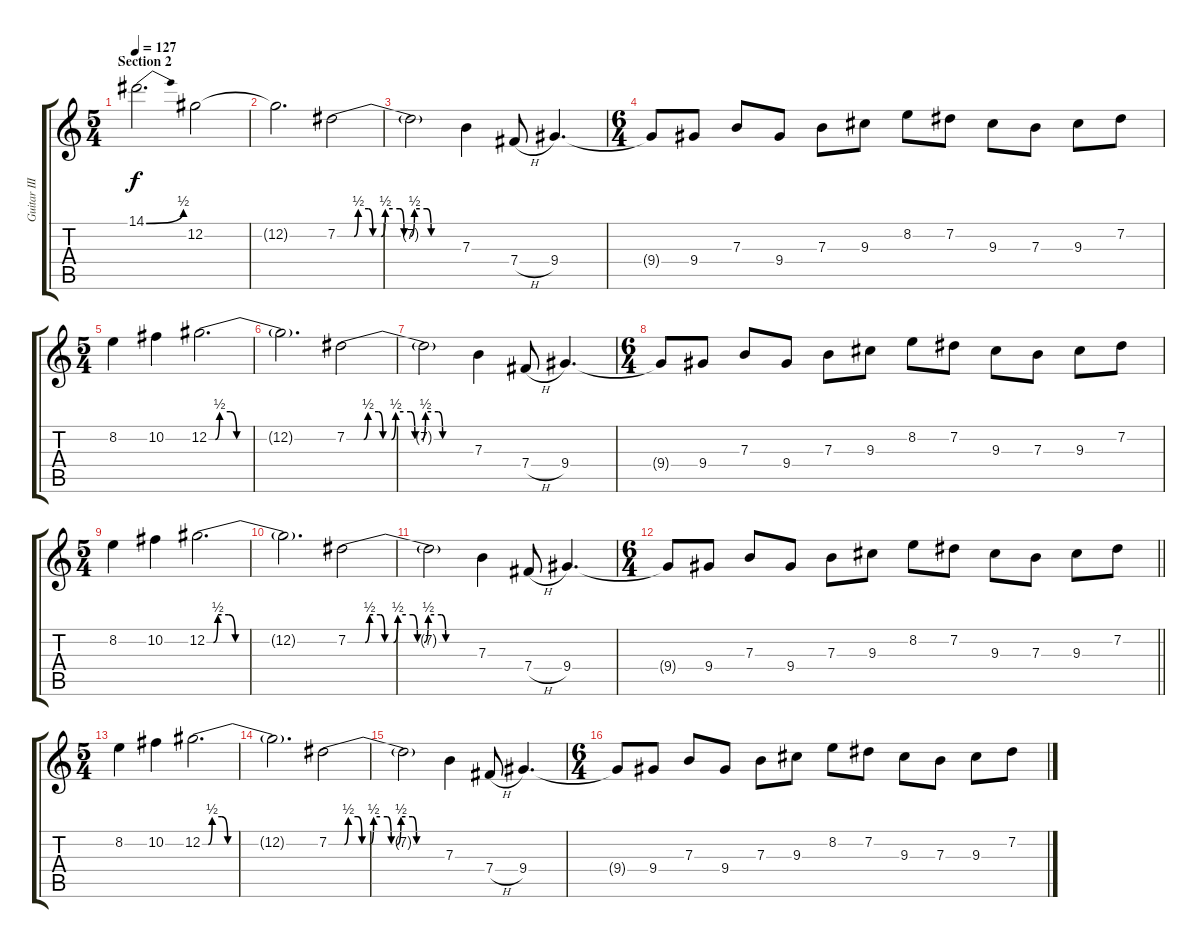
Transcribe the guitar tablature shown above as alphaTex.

\track ("Guitar III Delay 3" "Guitar III") {instrument distortionguitar}
\staff {score tabs}
\tuning (Db4 Ab3 E3 B2 Gb2 Db2) {hide}
\ts (5 4)
\section ("" "Section 2")
\tempo 127
\clef g2
\ks c
14.1{be (bend 0 0 60 2)}.2{d dy f} 12.2.2 |
12.2{t}.2{d} 7.2{be (custom 0 0 8 0 10 2 15 2 17 0 21 0 23 2 30 2 32 0 35 0 37 2 43 2 45 0 60 0)}.2 |
7.2{t}.2 7.3.4 7.4{h}.8 9.4.4{d} |
\ts (6 4)
9.4{t}.8 9.4.8 7.3.8 9.4.8 7.3.8 9.3.8 8.2.8 7.2.8 9.3.8 7.3.8 9.3.8 7.2.8 |
\ts (5 4)
8.2.4 10.2.4 12.2{be (custom 0 0 3 0 5 2 10 2 13 0 60 0)}.2{d} |
12.2{t}.2{d} 7.2{be (custom 0 0 8 0 10 2 15 2 17 0 21 0 23 2 30 2 32 0 35 0 37 2 43 2 45 0 60 0)}.2 |
7.2{t}.2 7.3.4 7.4{h}.8 9.4.4{d} |
\ts (6 4)
9.4{t}.8 9.4.8 7.3.8 9.4.8 7.3.8 9.3.8 8.2.8 7.2.8 9.3.8 7.3.8 9.3.8 7.2.8 |
\ts (5 4)
8.2.4 10.2.4 12.2{be (custom 0 0 3 0 5 2 10 2 13 0 60 0)}.2{d} |
12.2{t}.2{d} 7.2{be (custom 0 0 8 0 10 2 15 2 17 0 21 0 23 2 30 2 32 0 35 0 37 2 43 2 45 0 60 0)}.2 |
7.2{t}.2 7.3.4 7.4{h}.8 9.4.4{d} |
\ts (6 4)
\barLineRight lightlight
9.4{t}.8 9.4.8 7.3.8 9.4.8 7.3.8 9.3.8 8.2.8 7.2.8 9.3.8 7.3.8 9.3.8 7.2.8 |
\ts (5 4)
8.2.4 10.2.4 12.2{be (custom 0 0 3 0 5 2 10 2 13 0 60 0)}.2{d} |
12.2{t}.2{d} 7.2{be (custom 0 0 8 0 10 2 15 2 17 0 21 0 23 2 30 2 32 0 35 0 37 2 43 2 45 0 60 0)}.2 |
7.2{t}.2 7.3.4 7.4{h}.8 9.4.4{d} |
\ts (6 4)
9.4{t}.8 9.4.8 7.3.8 9.4.8 7.3.8 9.3.8 8.2.8 7.2.8 9.3.8 7.3.8 9.3.8 7.2.8
